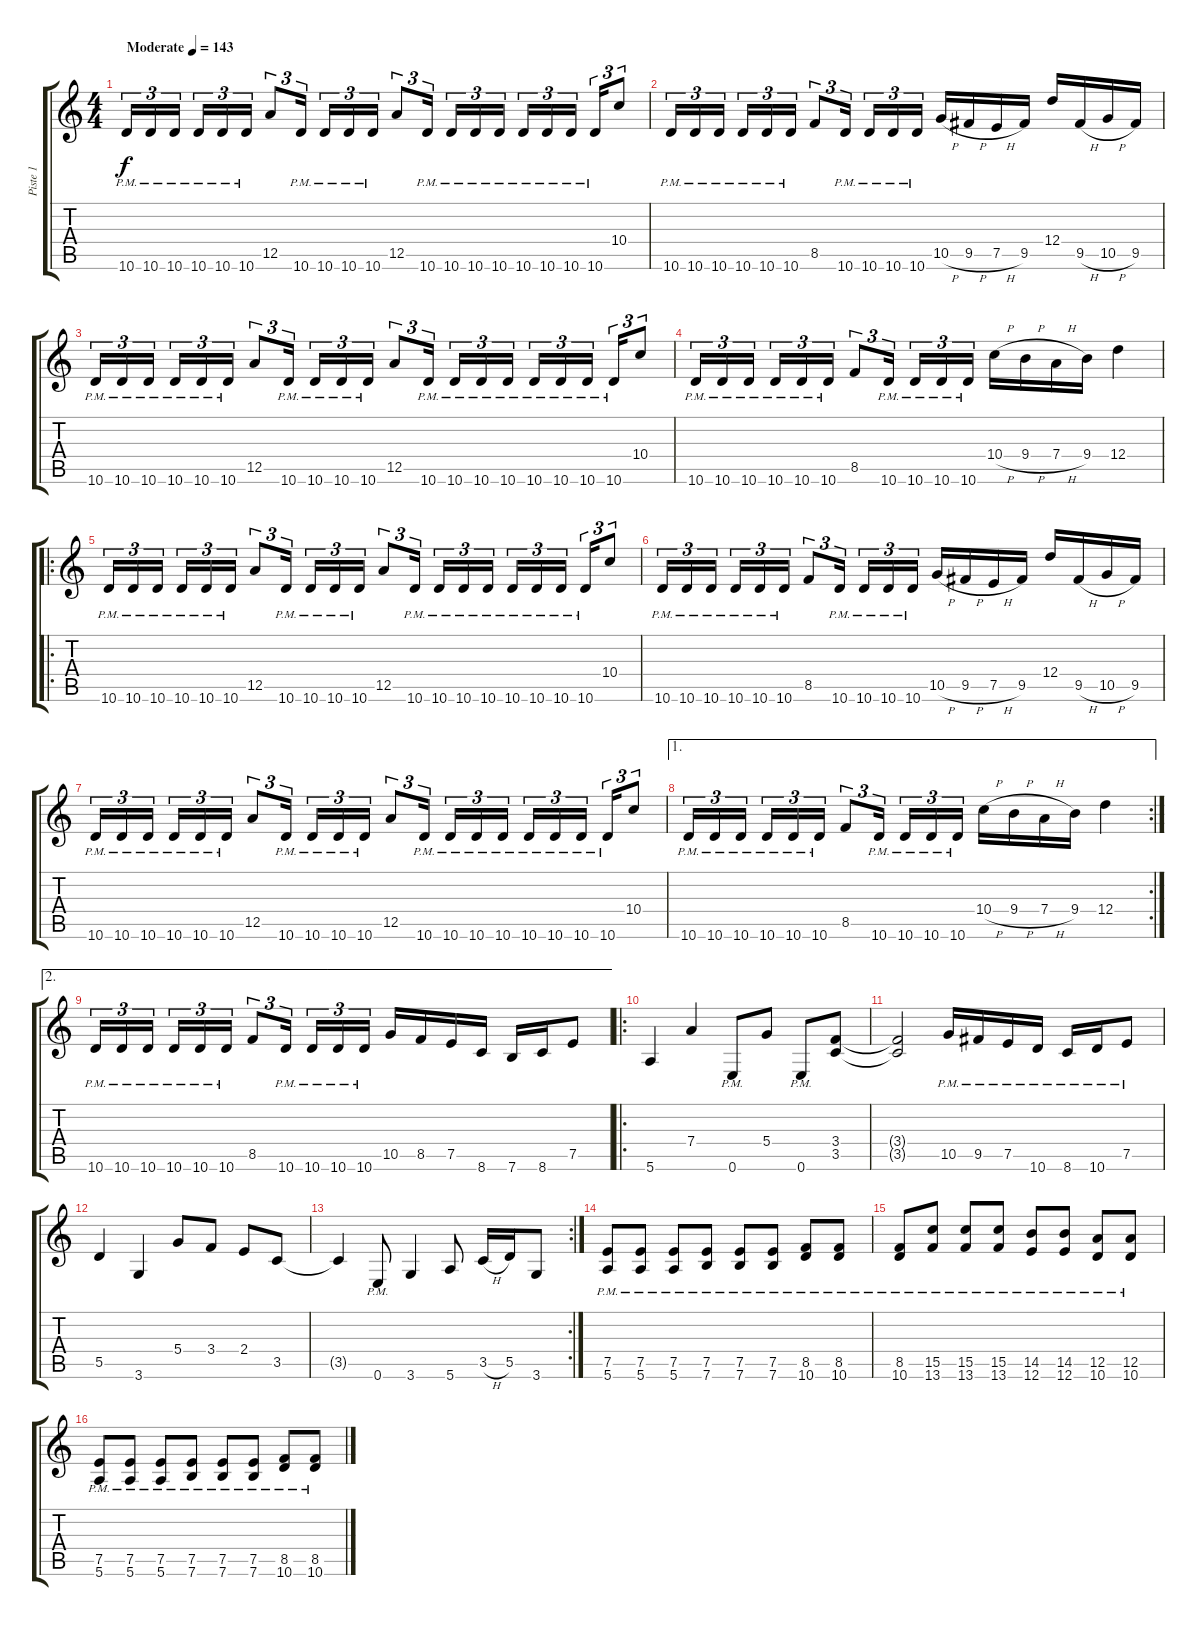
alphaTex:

\track ("Piste 1" "Piste 1") {instrument distortionguitar}
\staff {score tabs}
\tuning (E4 B3 G3 D3 A2 E2) {hide}
\ts (4 4)
\tempo (143 "Moderate")
\clef g2
\ks c
10.6{pm}.16{tu (3 2) dy f instrument distortionguitar} 10.6{pm}.16{tu (3 2)} 10.6{pm}.16{tu (3 2) beam splitsecondary} 10.6{pm}.16{tu (3 2)} 10.6{pm}.16{tu (3 2)} 10.6{pm}.16{tu (3 2)} 12.5.8{tu (3 2)} 10.6{pm}.16{tu (3 2) beam splitsecondary} 10.6{pm}.16{tu (3 2)} 10.6{pm}.16{tu (3 2)} 10.6{pm}.16{tu (3 2)} 12.5.8{tu (3 2)} 10.6{pm}.16{tu (3 2) beam splitsecondary} 10.6{pm}.16{tu (3 2)} 10.6{pm}.16{tu (3 2)} 10.6{pm}.16{tu (3 2)} 10.6{pm}.16{tu (3 2)} 10.6{pm}.16{tu (3 2)} 10.6{pm}.16{tu (3 2) beam splitsecondary} 10.6{pm}.16{tu (3 2)} 10.4.8{tu (3 2)} |
10.6{pm}.16{tu (3 2)} 10.6{pm}.16{tu (3 2)} 10.6{pm}.16{tu (3 2) beam splitsecondary} 10.6{pm}.16{tu (3 2)} 10.6{pm}.16{tu (3 2)} 10.6{pm}.16{tu (3 2)} 8.5.8{tu (3 2)} 10.6{pm}.16{tu (3 2) beam splitsecondary} 10.6{pm}.16{tu (3 2)} 10.6{pm}.16{tu (3 2)} 10.6{pm}.16{tu (3 2)} 10.5{h}.16 9.5{h}.16 7.5{h}.16 9.5.16 12.4.16 9.5{h}.16 10.5{h}.16 9.5.16 |
10.6{pm}.16{tu (3 2)} 10.6{pm}.16{tu (3 2)} 10.6{pm}.16{tu (3 2) beam splitsecondary} 10.6{pm}.16{tu (3 2)} 10.6{pm}.16{tu (3 2)} 10.6{pm}.16{tu (3 2)} 12.5.8{tu (3 2)} 10.6{pm}.16{tu (3 2) beam splitsecondary} 10.6{pm}.16{tu (3 2)} 10.6{pm}.16{tu (3 2)} 10.6{pm}.16{tu (3 2)} 12.5.8{tu (3 2)} 10.6{pm}.16{tu (3 2) beam splitsecondary} 10.6{pm}.16{tu (3 2)} 10.6{pm}.16{tu (3 2)} 10.6{pm}.16{tu (3 2)} 10.6{pm}.16{tu (3 2)} 10.6{pm}.16{tu (3 2)} 10.6{pm}.16{tu (3 2) beam splitsecondary} 10.6{pm}.16{tu (3 2)} 10.4.8{tu (3 2)} |
10.6{pm}.16{tu (3 2)} 10.6{pm}.16{tu (3 2)} 10.6{pm}.16{tu (3 2) beam splitsecondary} 10.6{pm}.16{tu (3 2)} 10.6{pm}.16{tu (3 2)} 10.6{pm}.16{tu (3 2)} 8.5.8{tu (3 2)} 10.6{pm}.16{tu (3 2) beam splitsecondary} 10.6{pm}.16{tu (3 2)} 10.6{pm}.16{tu (3 2)} 10.6{pm}.16{tu (3 2)} 10.4{h}.16 9.4{h}.16 7.4{h}.16 9.4.16 12.4.4 |
\ro
10.6{pm}.16{tu (3 2)} 10.6{pm}.16{tu (3 2)} 10.6{pm}.16{tu (3 2) beam splitsecondary} 10.6{pm}.16{tu (3 2)} 10.6{pm}.16{tu (3 2)} 10.6{pm}.16{tu (3 2)} 12.5.8{tu (3 2)} 10.6{pm}.16{tu (3 2) beam splitsecondary} 10.6{pm}.16{tu (3 2)} 10.6{pm}.16{tu (3 2)} 10.6{pm}.16{tu (3 2)} 12.5.8{tu (3 2)} 10.6{pm}.16{tu (3 2) beam splitsecondary} 10.6{pm}.16{tu (3 2)} 10.6{pm}.16{tu (3 2)} 10.6{pm}.16{tu (3 2)} 10.6{pm}.16{tu (3 2)} 10.6{pm}.16{tu (3 2)} 10.6{pm}.16{tu (3 2) beam splitsecondary} 10.6{pm}.16{tu (3 2)} 10.4.8{tu (3 2)} |
10.6{pm}.16{tu (3 2)} 10.6{pm}.16{tu (3 2)} 10.6{pm}.16{tu (3 2) beam splitsecondary} 10.6{pm}.16{tu (3 2)} 10.6{pm}.16{tu (3 2)} 10.6{pm}.16{tu (3 2)} 8.5.8{tu (3 2)} 10.6{pm}.16{tu (3 2) beam splitsecondary} 10.6{pm}.16{tu (3 2)} 10.6{pm}.16{tu (3 2)} 10.6{pm}.16{tu (3 2)} 10.5{h}.16 9.5{h}.16 7.5{h}.16 9.5.16 12.4.16 9.5{h}.16 10.5{h}.16 9.5.16 |
10.6{pm}.16{tu (3 2)} 10.6{pm}.16{tu (3 2)} 10.6{pm}.16{tu (3 2) beam splitsecondary} 10.6{pm}.16{tu (3 2)} 10.6{pm}.16{tu (3 2)} 10.6{pm}.16{tu (3 2)} 12.5.8{tu (3 2)} 10.6{pm}.16{tu (3 2) beam splitsecondary} 10.6{pm}.16{tu (3 2)} 10.6{pm}.16{tu (3 2)} 10.6{pm}.16{tu (3 2)} 12.5.8{tu (3 2)} 10.6{pm}.16{tu (3 2) beam splitsecondary} 10.6{pm}.16{tu (3 2)} 10.6{pm}.16{tu (3 2)} 10.6{pm}.16{tu (3 2)} 10.6{pm}.16{tu (3 2)} 10.6{pm}.16{tu (3 2)} 10.6{pm}.16{tu (3 2) beam splitsecondary} 10.6{pm}.16{tu (3 2)} 10.4.8{tu (3 2)} |
\ae 1
\rc 2
10.6{pm}.16{tu (3 2)} 10.6{pm}.16{tu (3 2)} 10.6{pm}.16{tu (3 2) beam splitsecondary} 10.6{pm}.16{tu (3 2)} 10.6{pm}.16{tu (3 2)} 10.6{pm}.16{tu (3 2)} 8.5.8{tu (3 2)} 10.6{pm}.16{tu (3 2) beam splitsecondary} 10.6{pm}.16{tu (3 2)} 10.6{pm}.16{tu (3 2)} 10.6{pm}.16{tu (3 2)} 10.4{h}.16 9.4{h}.16 7.4{h}.16 9.4.16 12.4.4 |
\ae 2
10.6{pm}.16{tu (3 2)} 10.6{pm}.16{tu (3 2)} 10.6{pm}.16{tu (3 2) beam splitsecondary} 10.6{pm}.16{tu (3 2)} 10.6{pm}.16{tu (3 2)} 10.6{pm}.16{tu (3 2)} 8.5.8{tu (3 2)} 10.6{pm}.16{tu (3 2) beam splitsecondary} 10.6{pm}.16{tu (3 2)} 10.6{pm}.16{tu (3 2)} 10.6{pm}.16{tu (3 2)} 10.5.16 8.5.16 7.5.16 8.6.16 7.6.16 8.6.16 7.5.8 |
\ro
5.6.4 7.4.4 0.6{pm}.8 5.4.8 0.6{pm}.8 (3.4 3.5).8 |
(3.4{t} 3.5{t}).2 10.5{pm}.16 9.5{pm}.16 7.5{pm}.16 10.6{pm}.16 8.6{pm}.16 10.6{pm}.16 7.5{pm}.8 |
5.5.4 3.6.4 5.4.8 3.4.8 2.4.8 3.5.8 |
\rc 2
3.5{t}.4 0.6{pm}.8 3.6.4 5.6.8 3.5{h}.16 5.5.16 3.6.8 |
(7.5{pm} 5.6{pm}).8 (7.5{pm} 5.6{pm}).8 (7.5{pm} 5.6{pm}).8 (7.5{pm} 7.6{pm}).8 (7.5{pm} 7.6{pm}).8 (7.5{pm} 7.6{pm}).8 (8.5{pm} 10.6{pm}).8 (8.5{pm} 10.6{pm}).8 |
(8.5{pm} 10.6{pm}).8 (15.5{pm} 13.6{pm}).8 (15.5{pm} 13.6{pm}).8 (15.5{pm} 13.6{pm}).8 (14.5{pm} 12.6{pm}).8 (14.5{pm} 12.6{pm}).8 (12.5{pm} 10.6{pm}).8 (12.5{pm} 10.6{pm}).8 |
(7.5{pm} 5.6{pm}).8 (7.5{pm} 5.6{pm}).8 (7.5{pm} 5.6{pm}).8 (7.5{pm} 7.6{pm}).8 (7.5{pm} 7.6{pm}).8 (7.5{pm} 7.6{pm}).8 (8.5{pm} 10.6{pm}).8 (8.5{pm} 10.6{pm}).8
